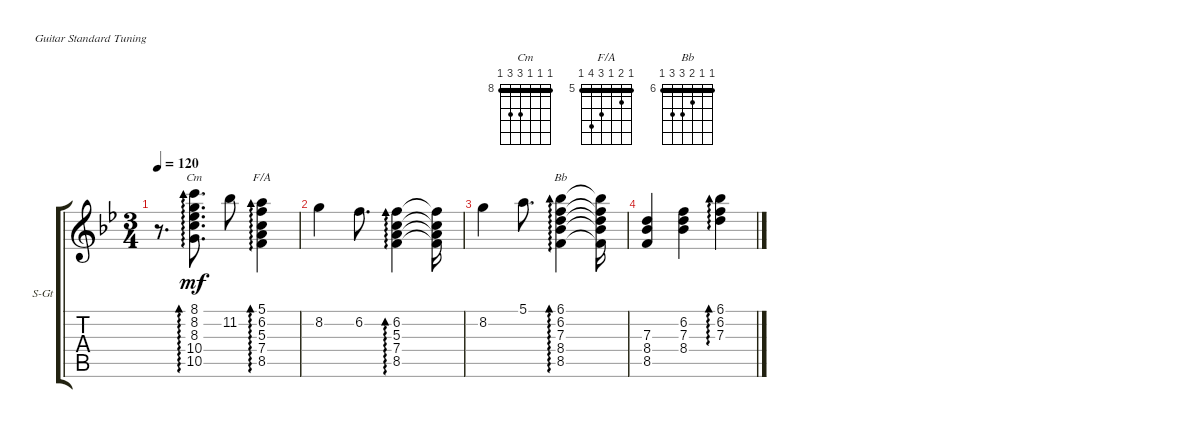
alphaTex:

\defaultSystemsLayout 4
\bracketExtendMode groupsimilarinstruments
\firstSystemTrackNameOrientation horizontal
\otherSystemsTrackNameOrientation horizontal
\track ("Steel Guitar" "S-Gt") {instrument acousticguitarsteel}
\staff {score tabs}
\tuning (E4 B3 G3 D3 A2 E2)
\chord ("Cm" 8 8 8 10 10 8) {firstfret 8 barre (8 8 8)}
\chord ("F/A" 5 6 5 7 8 5) {firstfret 5 barre (5 5)}
\chord ("Bb" 6 6 7 8 8 6) {firstfret 6 barre (6 6)}
\ts (3 4)
\tempo 120
\clef g2
\ks bb
r.8{d dy mf instrument acousticguitarsteel} (10.5 10.4 8.3 8.2 8.1).8{d ad 0 ch "Cm"} 11.2.8 (8.5 7.4 5.3 6.2 5.1).4{ad 0 ch "F/A"} |
8.2.4 6.2.8{d} (8.5 7.4 5.3 6.2).4{ad 0} (8.5{t} 7.4{t} 5.3{t} 6.2{t}).16 |
8.2.4 5.1.8{d} (8.5 8.4 7.3 6.2 6.1).4{ad 0 ch "Bb"} (8.5{t} 8.4{t} 7.3{t} 6.2{t} 6.1{t}).16 |
(8.5 8.4 7.3).4 (8.4 7.3 6.2).4 (7.3 6.2 6.1).4{ad 0}
